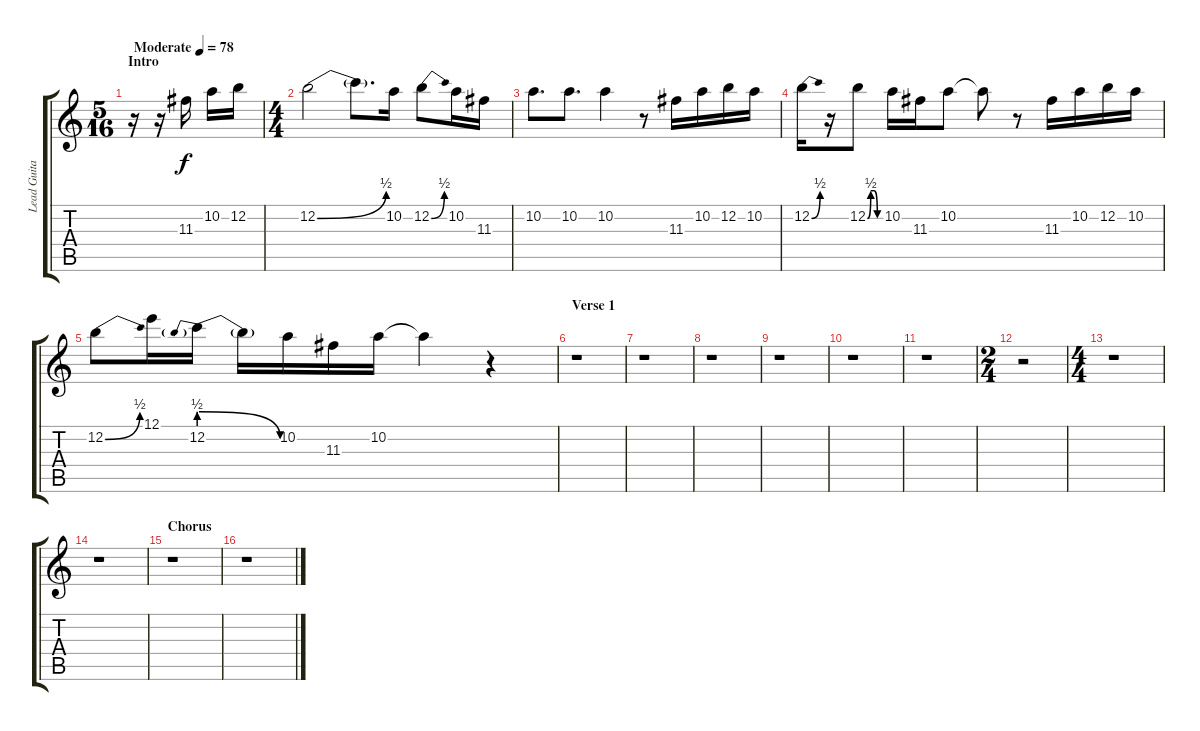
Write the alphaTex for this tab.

\track ("Lead Guitar" "Lead Guita") {instrument distortionguitar}
\staff {score tabs}
\tuning (E4 B3 G3 D3 A2 E2) {hide}
\ts (5 16)
\section ("" "Intro")
\tempo (78 "Moderate")
\clef g2
\ks c
r.16{dy f instrument distortionguitar} r.16 11.3.16 10.2.16 12.2.16 |
\ts (4 4)
12.2{be (bend 0 0 60 2)}.2 12.2{t}.8{d} 10.2.16 12.2{be (bend 0 0 60 2)}.8 10.2.16 11.3.16 |
10.2.8{d} 10.2.8{d} 10.2.4 r.8 11.3.16 10.2.16 12.2.16 10.2.16 |
12.2{be (bend 0 0 60 2)}.16 r.16 12.2{be (custom 0 0 15 2 30 2 45 0 60 0)}.8 10.2.16 11.3.16 10.2.8 10.2{t}.8 r.8 11.3.16 10.2.16 12.2.16 10.2.16 |
12.2{be (bend 0 0 60 2)}.8 12.1.16 12.2{be (prebendrelease 0 2 60 0)}.16 12.2{t}.16 10.2.16 11.3.16 10.2.16 10.2{t}.4 r.4 |
\section ("" "Verse 1")
r.1 |
r.1 |
r.1 |
r.1 |
r.1 |
r.1 |
\ts (2 4)
r.2 |
\ts (4 4)
r.1 |
r.1 |
\section ("" "Chorus")
r.1 |
r.1
